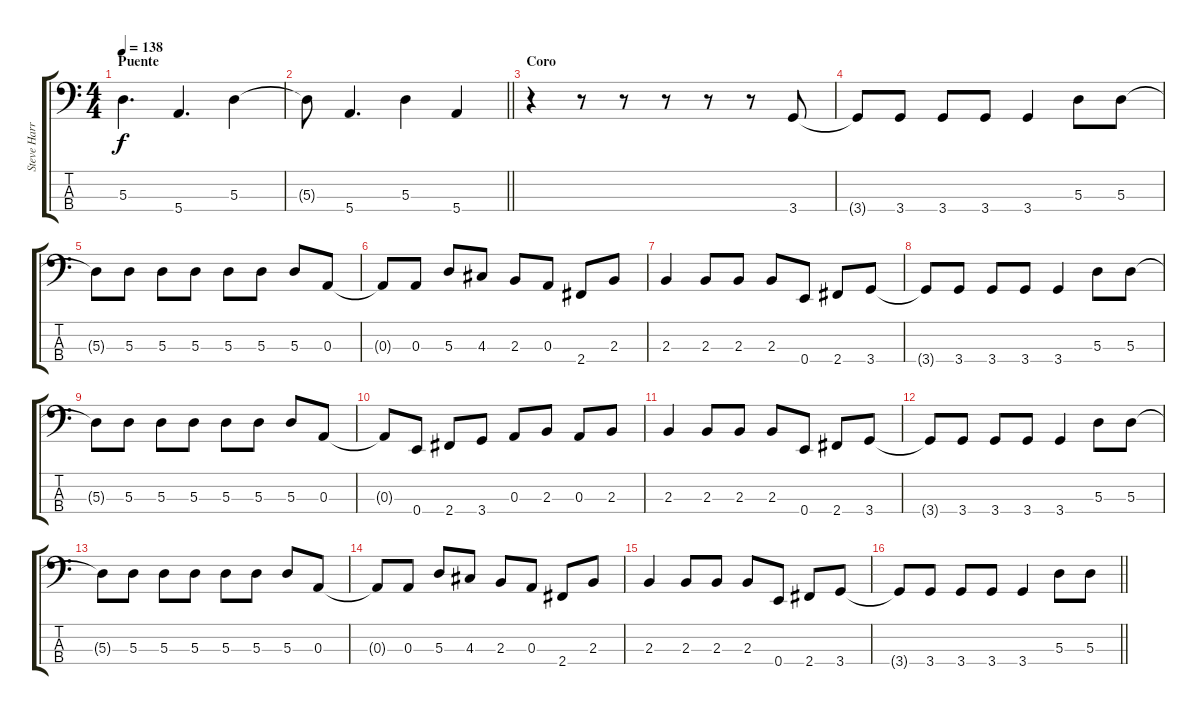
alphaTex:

\track ("Steve Harris" "Steve Harr") {instrument electricbassfinger}
\staff {score tabs}
\tuning (G2 D2 A1 E1) {hide}
\ts (4 4)
\section ("" "Puente")
\tempo 138
\clef f4
\ks c
5.3.4{d dy f} 5.4.4{d} 5.3.4 |
\barLineRight lightlight
5.3{t}.8 5.4.4{d} 5.3.4 5.4.4 |
\section ("" "Coro")
r.4 r.8 r.8 r.8 r.8 r.8 3.4.8 |
3.4{t}.8 3.4.8 3.4.8 3.4.8 3.4.4 5.3.8 5.3.8 |
5.3{t}.8 5.3.8 5.3.8 5.3.8 5.3.8 5.3.8 5.3.8 0.3.8 |
0.3{t}.8 0.3.8 5.3.8 4.3.8 2.3.8 0.3.8 2.4.8 2.3.8 |
2.3.4 2.3.8 2.3.8 2.3.8 0.4.8 2.4.8 3.4.8 |
3.4{t}.8 3.4.8 3.4.8 3.4.8 3.4.4 5.3.8 5.3.8 |
5.3{t}.8 5.3.8 5.3.8 5.3.8 5.3.8 5.3.8 5.3.8 0.3.8 |
0.3{t}.8 0.4.8 2.4.8 3.4.8 0.3.8 2.3.8 0.3.8 2.3.8 |
2.3.4 2.3.8 2.3.8 2.3.8 0.4.8 2.4.8 3.4.8 |
3.4{t}.8 3.4.8 3.4.8 3.4.8 3.4.4 5.3.8 5.3.8 |
5.3{t}.8 5.3.8 5.3.8 5.3.8 5.3.8 5.3.8 5.3.8 0.3.8 |
0.3{t}.8 0.3.8 5.3.8 4.3.8 2.3.8 0.3.8 2.4.8 2.3.8 |
2.3.4 2.3.8 2.3.8 2.3.8 0.4.8 2.4.8 3.4.8 |
\barLineRight lightlight
3.4{t}.8 3.4.8 3.4.8 3.4.8 3.4.4 5.3.8 5.3.8
